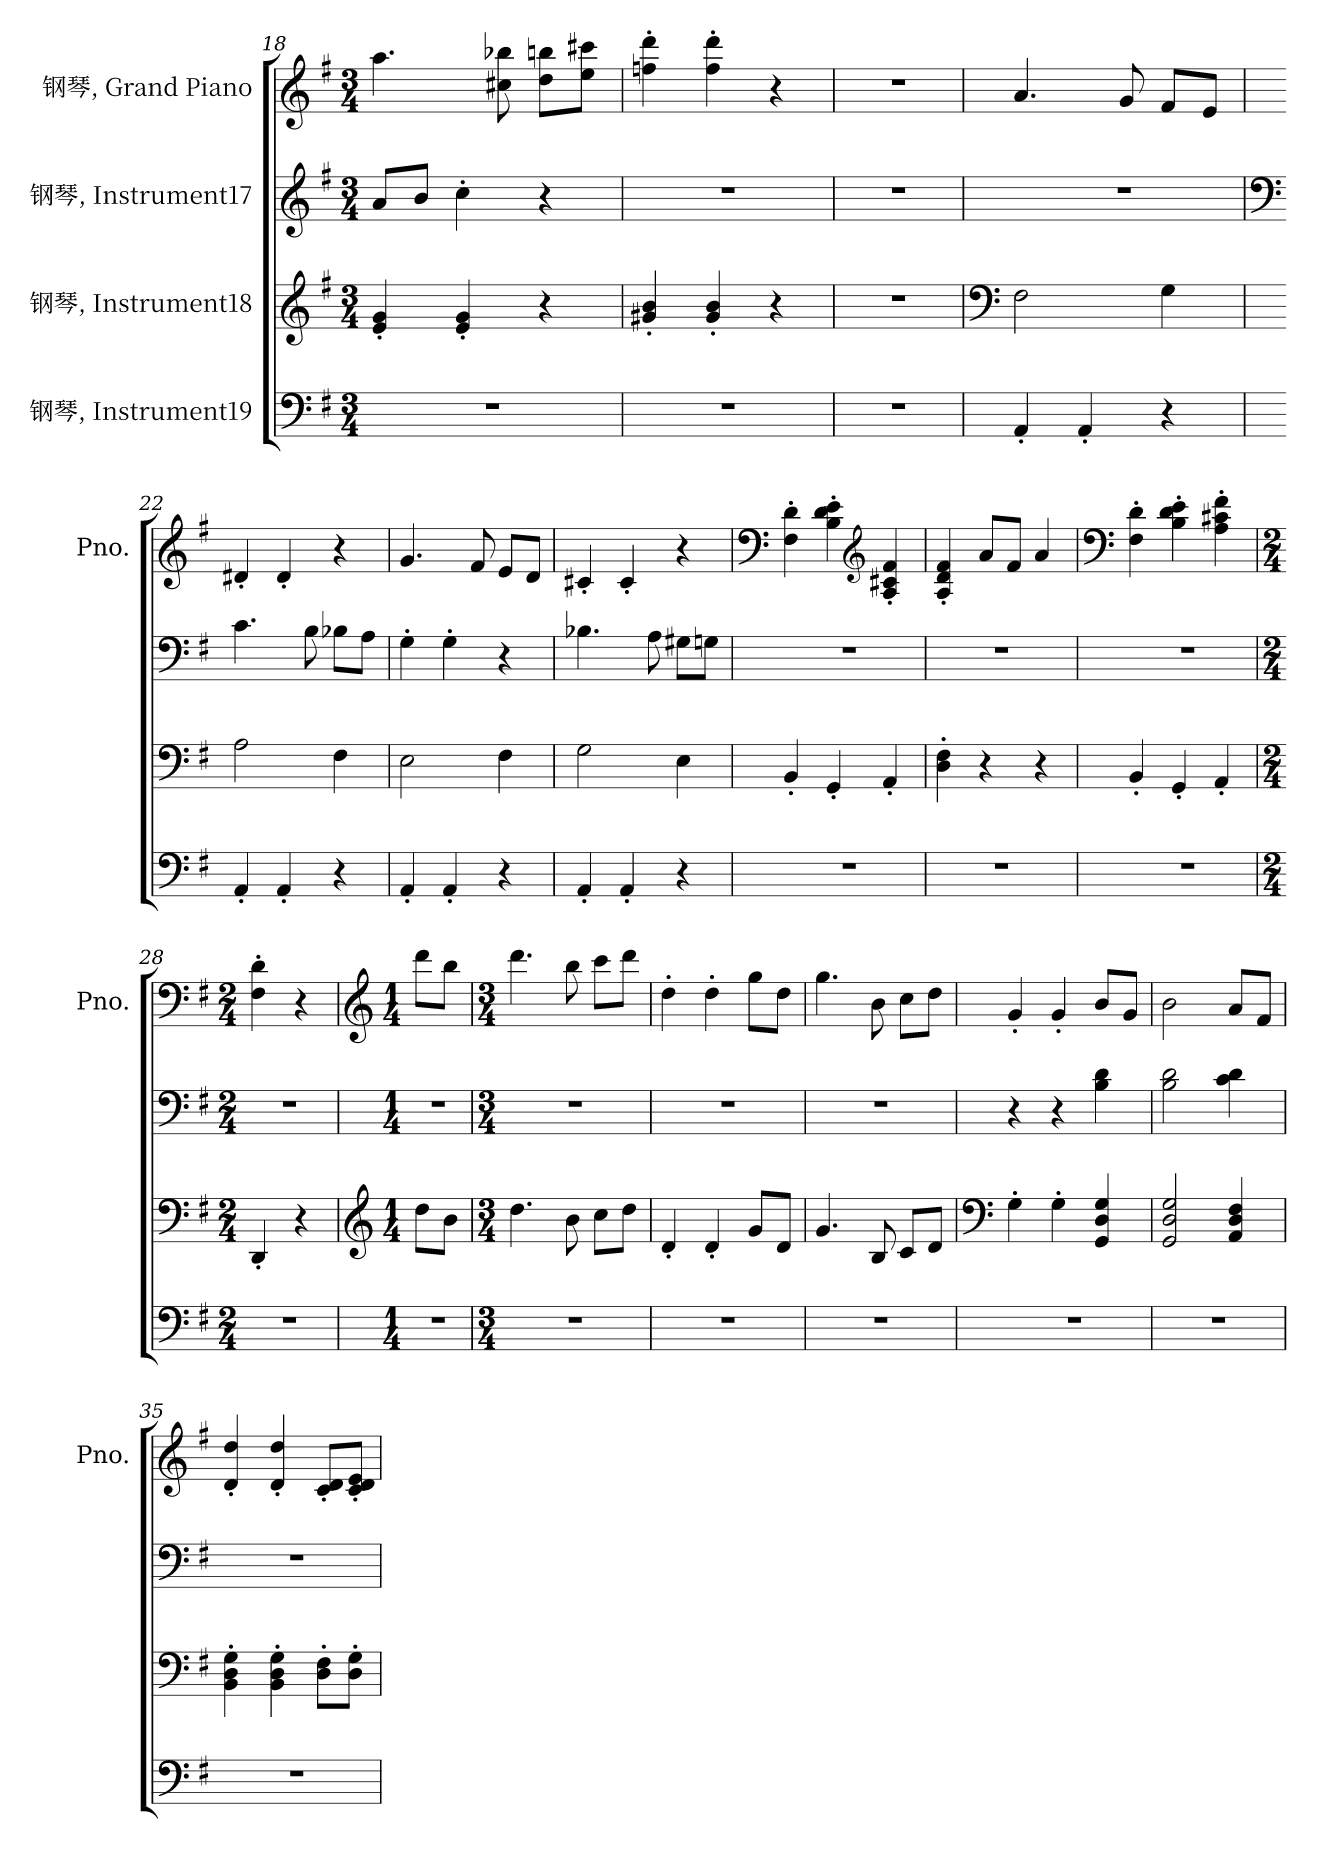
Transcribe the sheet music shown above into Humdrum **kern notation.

**kern	**kern	**kern	**kern
*part4	*part3	*part2	*part1
*staff4	*staff3	*staff2	*staff1
*I"钢琴, Instrument19	*I"钢琴, Instrument18	*I"钢琴, Instrument17	*I"钢琴, Grand Piano
*	*	*	*I'Pno.
*clefF4	*clefG2	*clefG2	*clefG2
*k[f#]	*k[f#]	*k[f#]	*k[f#]
*M3/4	*M3/4	*M3/4	*M3/4
=18	=18	=18	=18
2.r	4e/' 4g/'	8a/L	4.aa\
.	.	8b/J	.
.	4e/' 4g/'	4cc'\	.
.	.	.	8cc#X\ 8bb-X\
.	4r	4r	8dd\ 8bbn\L
.	.	.	8ee\ 8ccc#X\J
=19	=19	=19	=19
2.r	4g#X/' 4b/'	2.r	4ffn\' 4ddd\'
.	4g#/' 4b/'	.	4ff\' 4ddd\'
.	4r	.	4r
=20	=20	=20	=20
2.r	2.r	2.r	2.r
=21	=21	=21	=21
*	*clefF4	*	*
4AA'/	2F#\	2.r	4.a/
4AA'/	.	.	.
.	.	.	8g/
4r	4G\	.	8f#/L
.	.	.	8e/J
!!LO:LB:g=z
=22	=22	=22	=22
*	*	*clefF4	*
4AA'/	2A\	4.c\	4d#X'/
4AA'/	.	.	4d#'/
.	.	8B\	.
4r	4F#\	8B-X\L	4r
.	.	8A\J	.
=23	=23	=23	=23
4AA'/	2E\	4G'\	4.g/
4AA'/	.	4G'\	.
.	.	.	8f#/
4r	4F#\	4r	8e/L
.	.	.	8d/J
=24	=24	=24	=24
4AA'/	2G\	4.B-X\	4c#X'/
4AA'/	.	.	4c#'/
.	.	8A\	.
4r	4E\	8G#X\L	4r
.	.	8Gn\J	.
=25	=25	=25	=25
*	*	*	*clefF4
2.r	4BB'/	2.r	4F#\' 4d\'
.	4GG'/	.	4B\' 4d\' 4e\'
*	*	*	*clefG2
.	4AA'/	.	4A/' 4c#X/' 4f#/'
=26	=26	=26	=26
2.r	4D\' 4F#\'	2.r	4A/' 4d/' 4f#/'
.	4r	.	8a/L
.	.	.	8f#/J
.	4r	.	4a/
=27	=27	=27	=27
*	*	*	*clefF4
2.r	4BB'/	2.r	4F#\' 4d\'
.	4GG'/	.	4B\' 4d\' 4e\'
.	4AA'/	.	4A\' 4c#X\' 4f#\'
!!LO:LB:g=z
=28	=28	=28	=28
*M2/4	*M2/4	*M2/4	*M2/4
2r	4DD'/	2r	4F#\' 4d\'
.	4r	.	4r
=29	=29	=29	=29
*	*clefG2	*	*clefG2
*M1/4	*M1/4	*M1/4	*M1/4
4r	8dd\L	4r	8ddd\L
.	8b\J	.	8bb\J
=30	=30	=30	=30
*M3/4	*M3/4	*M3/4	*M3/4
2.r	4.dd\	2.r	4.ddd\
.	8b\	.	8bb\
.	8cc\L	.	8ccc\L
.	8dd\J	.	8ddd\J
=31	=31	=31	=31
2.r	4d'/	2.r	4dd'\
.	4d'/	.	4dd'\
.	8g/L	.	8gg\L
.	8d/J	.	8dd\J
=32	=32	=32	=32
2.r	4.g/	2.r	4.gg\
.	8B/	.	8b\
.	8c/L	.	8cc\L
.	8d/J	.	8dd\J
=33	=33	=33	=33
*	*clefF4	*	*
2.r	4G'\	4r	4g'/
.	4G'\	4r	4g'/
.	4GG/ 4D/ 4G/	4B\ 4d\	8b/L
.	.	.	8g/J
=34	=34	=34	=34
2.r	2GG/ 2D/ 2G/	2B\ 2d\	2b\
.	4AA/ 4D/ 4F#/	4c\ 4d\	8a/L
.	.	.	8f#/J
!!LO:PB:g=z
=35	=35	=35	=35
2.r	4BB\' 4D\' 4G\'	2.r	4d/' 4dd/'
.	4BB\' 4D\' 4G\'	.	4d/' 4dd/'
.	8D\' 8F#\'L	.	8c/' 8d/'L
.	8D\' 8G\'J	.	8c/' 8d/' 8e/'J
=	=	=	=
*-	*-	*-	*-
